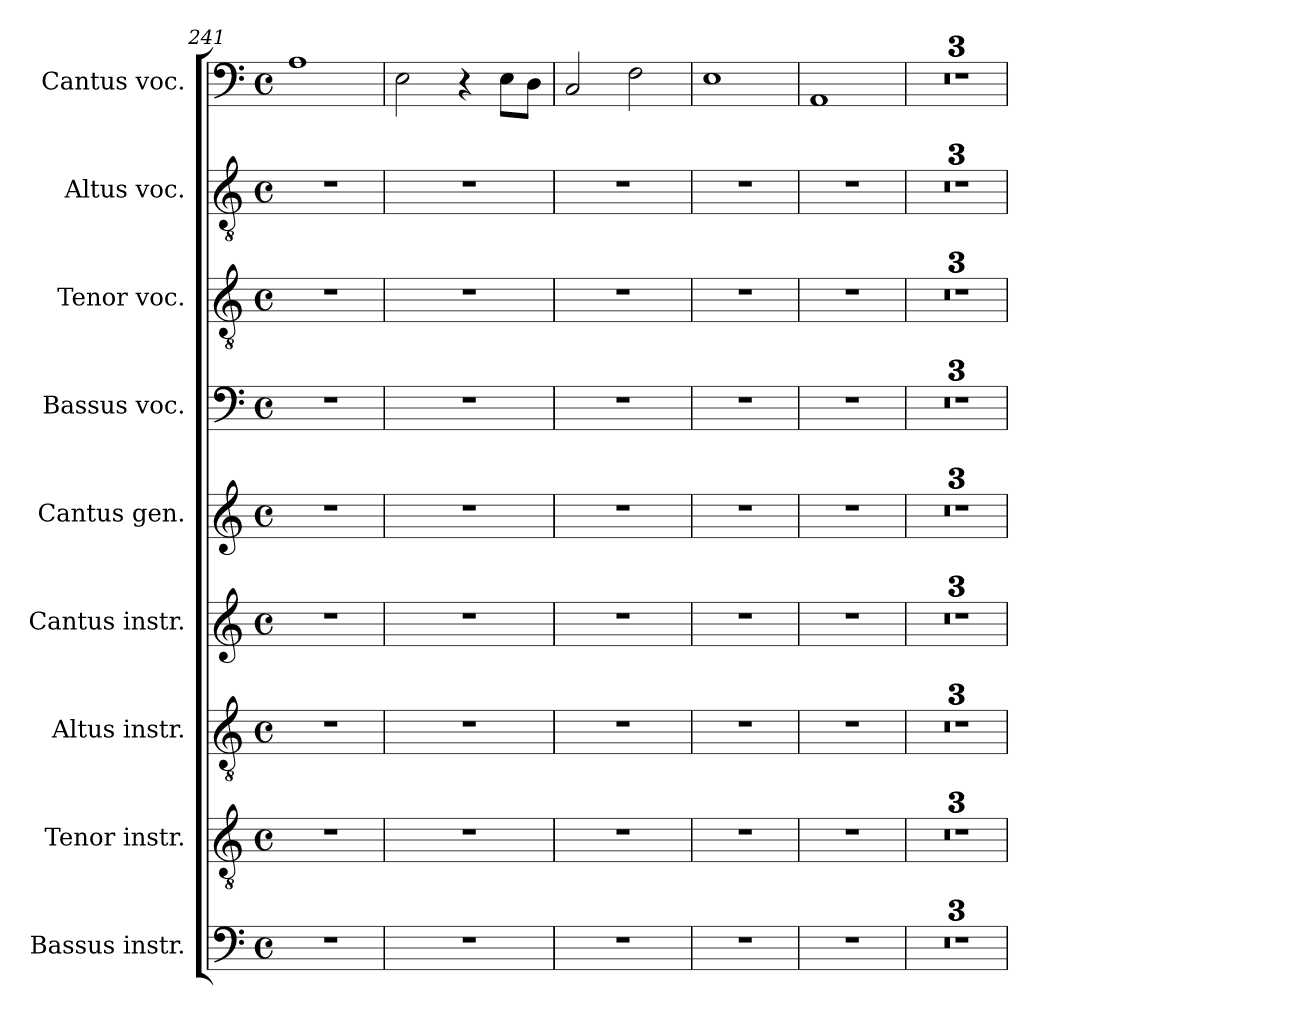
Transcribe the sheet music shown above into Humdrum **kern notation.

**kern	**kern	**kern	**kern	**kern	**kern	**kern	**kern	**kern
*part9	*part8	*part7	*part6	*part5	*part4	*part3	*part2	*part1
*staff9	*staff8	*staff7	*staff6	*staff5	*staff4	*staff3	*staff2	*staff1
*I"Bassus instr.	*I"Tenor instr.	*I"Altus instr.	*I"Cantus instr.	*I"Cantus gen.	*I"Bassus voc.	*I"Tenor voc.	*I"Altus voc.	*I"Cantus voc.
!!LO:PB:g=z
*clefF4	*clefGv2	*clefGv2	*clefG2	*clefG2	*clefF4	*clefGv2	*clefGv2	*clefF4
*k[]	*k[]	*k[]	*k[]	*k[]	*k[]	*k[]	*k[]	*k[]
*C:	*C:	*C:	*C:	*C:	*C:	*C:	*C:	*C:
*M4/4	*M4/4	*M4/4	*M4/4	*M4/4	*M4/4	*M4/4	*M4/4	*M4/4
*met(c)	*met(c)	*met(c)	*met(c)	*met(c)	*met(c)	*met(c)	*met(c)	*met(c)
=241	=241	=241	=241	=241	=241	=241	=241	=241
1r	1r	1r	1r	1r	1r	1r	1r	1A
=242	=242	=242	=242	=242	=242	=242	=242	=242
1r	1r	1r	1r	1r	1r	1r	1r	2E\
.	.	.	.	.	.	.	.	4r
.	.	.	.	.	.	.	.	8E\L
.	.	.	.	.	.	.	.	8D\J
=243	=243	=243	=243	=243	=243	=243	=243	=243
1r	1r	1r	1r	1r	1r	1r	1r	2C/
.	.	.	.	.	.	.	.	2F\
=244	=244	=244	=244	=244	=244	=244	=244	=244
1r	1r	1r	1r	1r	1r	1r	1r	1E
=245	=245	=245	=245	=245	=245	=245	=245	=245
1r	1r	1r	1r	1r	1r	1r	1r	1AA
=246	=246	=246	=246	=246	=246	=246	=246	=246
1r	1r	1r	1r	1r	1r	1r	1r	1r
=247	=247	=247	=247	=247	=247	=247	=247	=247
1r	1r	1r	1r	1r	1r	1r	1r	1r
=248	=248	=248	=248	=248	=248	=248	=248	=248
1r	1r	1r	1r	1r	1r	1r	1r	1r
=	=	=	=	=	=	=	=	=
*-	*-	*-	*-	*-	*-	*-	*-	*-
